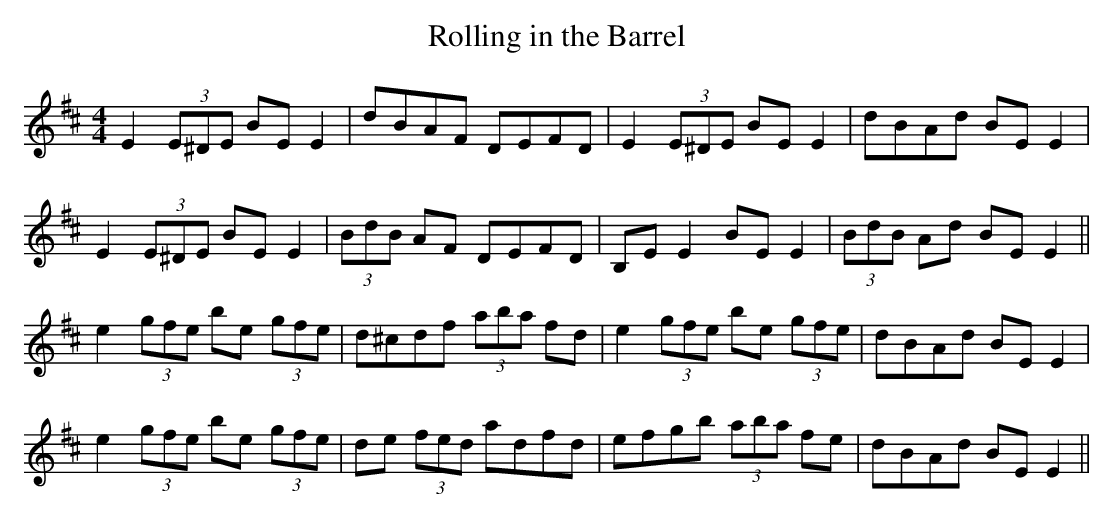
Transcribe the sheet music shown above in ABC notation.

X:1
T: Rolling in the Barrel
M: 4/4
L: 1/8
K: Edor
E2 (3E^DE BEE2|dBAF DEFD|E2 (3E^DE BEE2|dBAd BEE2|
E2 (3E^DE BEE2|(3BdB AF DEFD|B,EE2 BEE2|(3BdB Ad BEE2||
e2 (3gfe be (3gfe|d^cdf (3aba fd|e2 (3gfe be (3gfe|\
dBAd BEE2|
e2 (3gfe be (3gfe|de (3fed adfd|efgb (3aba fe|\
dBAd BEE2  ||
